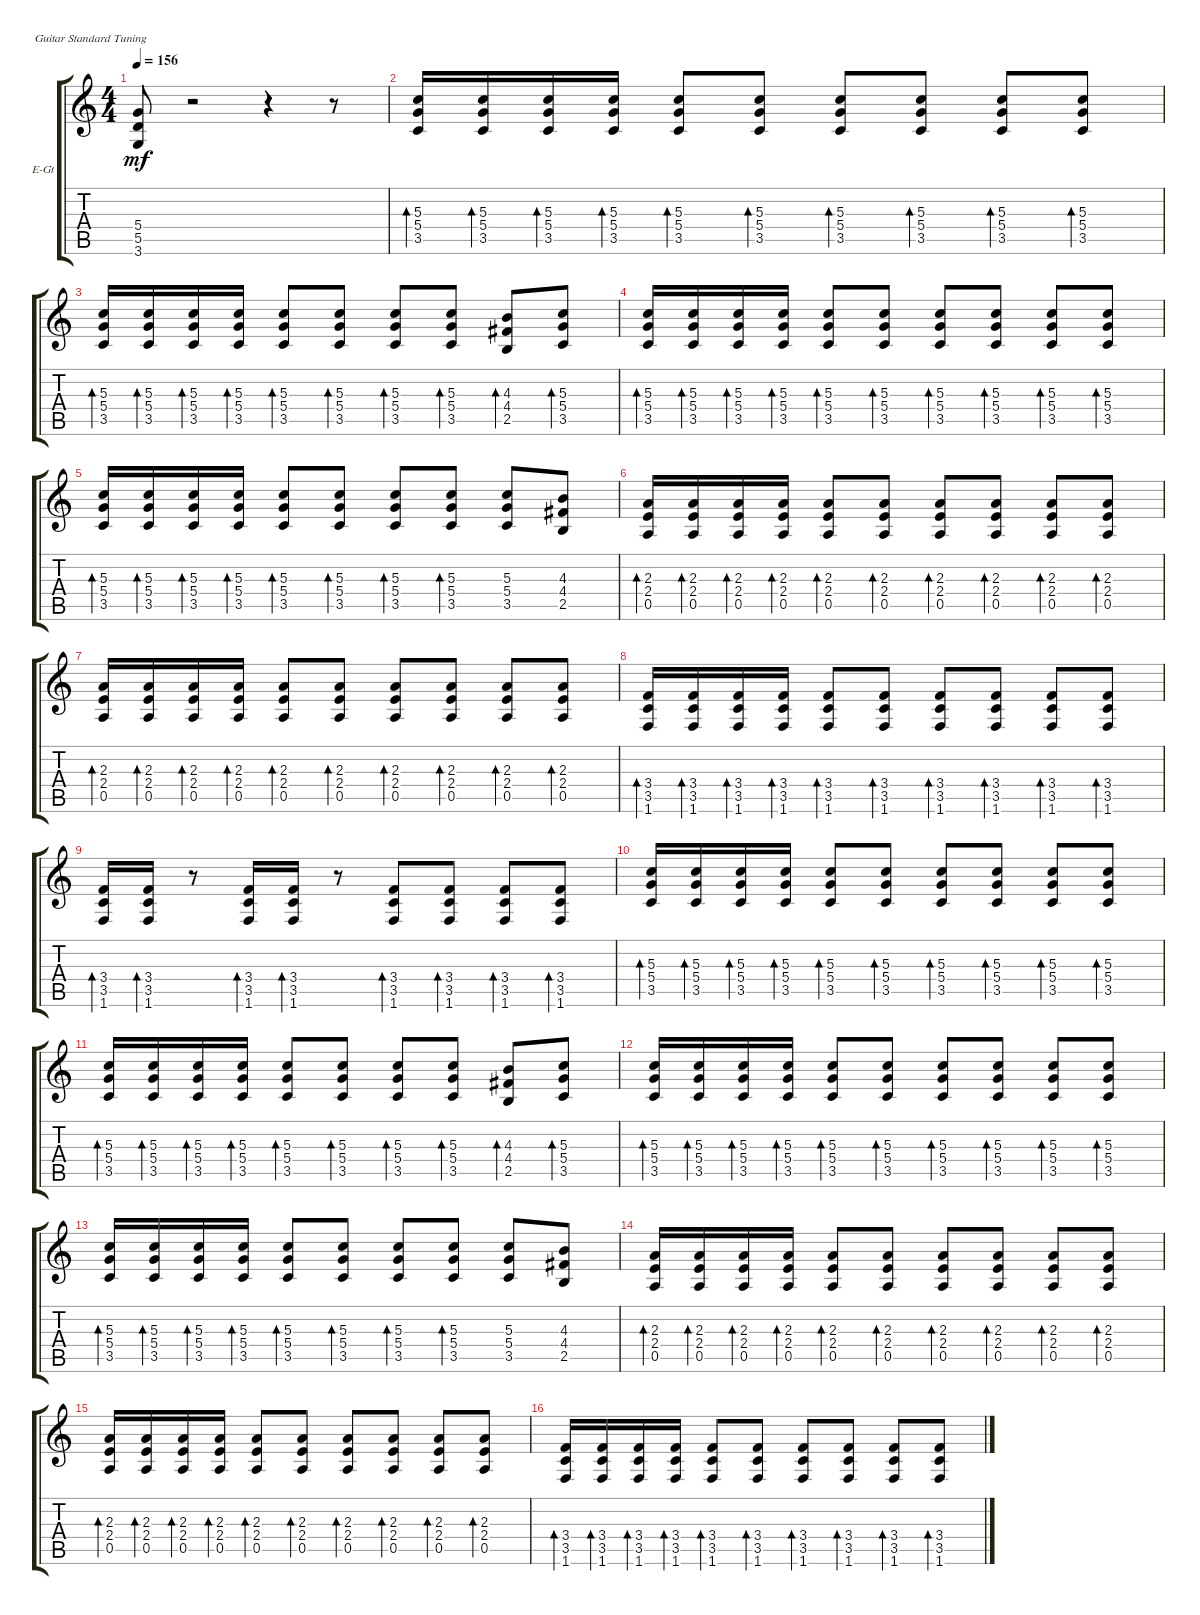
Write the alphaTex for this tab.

\defaultSystemsLayout 4
\bracketExtendMode groupsimilarinstruments
\firstSystemTrackNameOrientation horizontal
\otherSystemsTrackNameOrientation horizontal
\track ("Electric Guitar" "E-Gt") {instrument distortionguitar}
\staff {score tabs}
\tuning (E4 B3 G3 D3 A2 E2)
\ts (4 4)
\tempo 156
\clef g2
\ks c
(3.6 5.5 5.4).8{dy mf} r.2 r.4 r.8 |
\scale
0.333333 (3.5 5.4 5.3).16{bd 30} (3.5 5.4 5.3).16{bd 30} (3.5 5.4 5.3).16{bd 30} (3.5 5.4 5.3).16{bd 30} (3.5 5.4 5.3).8{bd 30} (3.5 5.4 5.3).8{bd 30} (3.5 5.4 5.3).8{bd 30} (3.5 5.4 5.3).8{bd 30} (3.5 5.4 5.3).8{bd 30} (3.5 5.4 5.3).8{bd 30} |
\scale
0.333333 (3.5 5.4 5.3).16{bd 30} (3.5 5.4 5.3).16{bd 30} (3.5 5.4 5.3).16{bd 30} (3.5 5.4 5.3).16{bd 30} (3.5 5.4 5.3).8{bd 30} (3.5 5.4 5.3).8{bd 30} (3.5 5.4 5.3).8{bd 30} (3.5 5.4 5.3).8{bd 30} (2.5 4.4 4.3).8{bd 30} (3.5 5.4 5.3).8{bd 30} |
\scale
0.333333 (3.5 5.4 5.3).16{bd 30} (3.5 5.4 5.3).16{bd 30} (3.5 5.4 5.3).16{bd 30} (3.5 5.4 5.3).16{bd 30} (3.5 5.4 5.3).8{bd 30} (3.5 5.4 5.3).8{bd 30} (3.5 5.4 5.3).8{bd 30} (3.5 5.4 5.3).8{bd 30} (3.5 5.4 5.3).8{bd 30} (3.5 5.4 5.3).8{bd 30} |
(3.5 5.4 5.3).16{bd 30} (3.5 5.4 5.3).16{bd 30} (3.5 5.4 5.3).16{bd 30} (3.5 5.4 5.3).16{bd 30} (3.5 5.4 5.3).8{bd 30} (3.5 5.4 5.3).8{bd 30} (3.5 5.4 5.3).8{bd 30} (3.5 5.4 5.3).8{bd 30} (5.3 5.4 3.5).8 (4.3 4.4 2.5).8 |
\scale
0.333333 (0.5 2.4 2.3).16{bd 30} (0.5 2.4 2.3).16{bd 30} (0.5 2.4 2.3).16{bd 30} (0.5 2.4 2.3).16{bd 30} (0.5 2.4 2.3).8{bd 30} (0.5 2.4 2.3).8{bd 30} (0.5 2.4 2.3).8{bd 30} (0.5 2.4 2.3).8{bd 30} (0.5 2.4 2.3).8{bd 30} (0.5 2.4 2.3).8{bd 30} |
\scale
0.333333 (0.5 2.4 2.3).16{bd 30} (0.5 2.4 2.3).16{bd 30} (0.5 2.4 2.3).16{bd 30} (0.5 2.4 2.3).16{bd 30} (0.5 2.4 2.3).8{bd 30} (0.5 2.4 2.3).8{bd 30} (0.5 2.4 2.3).8{bd 30} (0.5 2.4 2.3).8{bd 30} (0.5 2.4 2.3).8{bd 30} (0.5 2.4 2.3).8{bd 30} |
\scale
0.333333 (1.6 3.5 3.4).16{bd 30} (1.6 3.5 3.4).16{bd 30} (1.6 3.5 3.4).16{bd 30} (1.6 3.5 3.4).16{bd 30} (1.6 3.5 3.4).8{bd 30} (1.6 3.5 3.4).8{bd 30} (1.6 3.5 3.4).8{bd 30} (1.6 3.5 3.4).8{bd 30} (1.6 3.5 3.4).8{bd 30} (1.6 3.5 3.4).8{bd 30} |
\scale
0.333333 (1.6 3.5 3.4).16{bd 30} (1.6 3.5 3.4).16{bd 30} r.8 (1.6 3.5 3.4).16{bd 30} (1.6 3.5 3.4).16{bd 30} r.8 (1.6 3.5 3.4).8{bd 30} (1.6 3.5 3.4).8{bd 30} (1.6 3.5 3.4).8{bd 30} (1.6 3.5 3.4).8{bd 30} |
\scale
0.333333 (3.5 5.4 5.3).16{bd 30} (3.5 5.4 5.3).16{bd 30} (3.5 5.4 5.3).16{bd 30} (3.5 5.4 5.3).16{bd 30} (3.5 5.4 5.3).8{bd 30} (3.5 5.4 5.3).8{bd 30} (3.5 5.4 5.3).8{bd 30} (3.5 5.4 5.3).8{bd 30} (3.5 5.4 5.3).8{bd 30} (3.5 5.4 5.3).8{bd 30} |
\scale
0.333333 (3.5 5.4 5.3).16{bd 30} (3.5 5.4 5.3).16{bd 30} (3.5 5.4 5.3).16{bd 30} (3.5 5.4 5.3).16{bd 30} (3.5 5.4 5.3).8{bd 30} (3.5 5.4 5.3).8{bd 30} (3.5 5.4 5.3).8{bd 30} (3.5 5.4 5.3).8{bd 30} (2.5 4.4 4.3).8{bd 30} (3.5 5.4 5.3).8{bd 30} |
\scale
0.333333 (3.5 5.4 5.3).16{bd 30} (3.5 5.4 5.3).16{bd 30} (3.5 5.4 5.3).16{bd 30} (3.5 5.4 5.3).16{bd 30} (3.5 5.4 5.3).8{bd 30} (3.5 5.4 5.3).8{bd 30} (3.5 5.4 5.3).8{bd 30} (3.5 5.4 5.3).8{bd 30} (3.5 5.4 5.3).8{bd 30} (3.5 5.4 5.3).8{bd 30} |
\scale
0.333333 (3.5 5.4 5.3).16{bd 30} (3.5 5.4 5.3).16{bd 30} (3.5 5.4 5.3).16{bd 30} (3.5 5.4 5.3).16{bd 30} (3.5 5.4 5.3).8{bd 30} (3.5 5.4 5.3).8{bd 30} (3.5 5.4 5.3).8{bd 30} (3.5 5.4 5.3).8{bd 30} (5.3 5.4 3.5).8 (4.3 4.4 2.5).8 |
\scale
0.333333 (0.5 2.4 2.3).16{bd 30} (0.5 2.4 2.3).16{bd 30} (0.5 2.4 2.3).16{bd 30} (0.5 2.4 2.3).16{bd 30} (0.5 2.4 2.3).8{bd 30} (0.5 2.4 2.3).8{bd 30} (0.5 2.4 2.3).8{bd 30} (0.5 2.4 2.3).8{bd 30} (0.5 2.4 2.3).8{bd 30} (0.5 2.4 2.3).8{bd 30} |
\scale
0.333333 (0.5 2.4 2.3).16{bd 30} (0.5 2.4 2.3).16{bd 30} (0.5 2.4 2.3).16{bd 30} (0.5 2.4 2.3).16{bd 30} (0.5 2.4 2.3).8{bd 30} (0.5 2.4 2.3).8{bd 30} (0.5 2.4 2.3).8{bd 30} (0.5 2.4 2.3).8{bd 30} (0.5 2.4 2.3).8{bd 30} (0.5 2.4 2.3).8{bd 30} |
\scale
0.333333 (1.6 3.5 3.4).16{bd 30} (1.6 3.5 3.4).16{bd 30} (1.6 3.5 3.4).16{bd 30} (1.6 3.5 3.4).16{bd 30} (1.6 3.5 3.4).8{bd 30} (1.6 3.5 3.4).8{bd 30} (1.6 3.5 3.4).8{bd 30} (1.6 3.5 3.4).8{bd 30} (1.6 3.5 3.4).8{bd 30} (1.6 3.5 3.4).8{bd 30}
